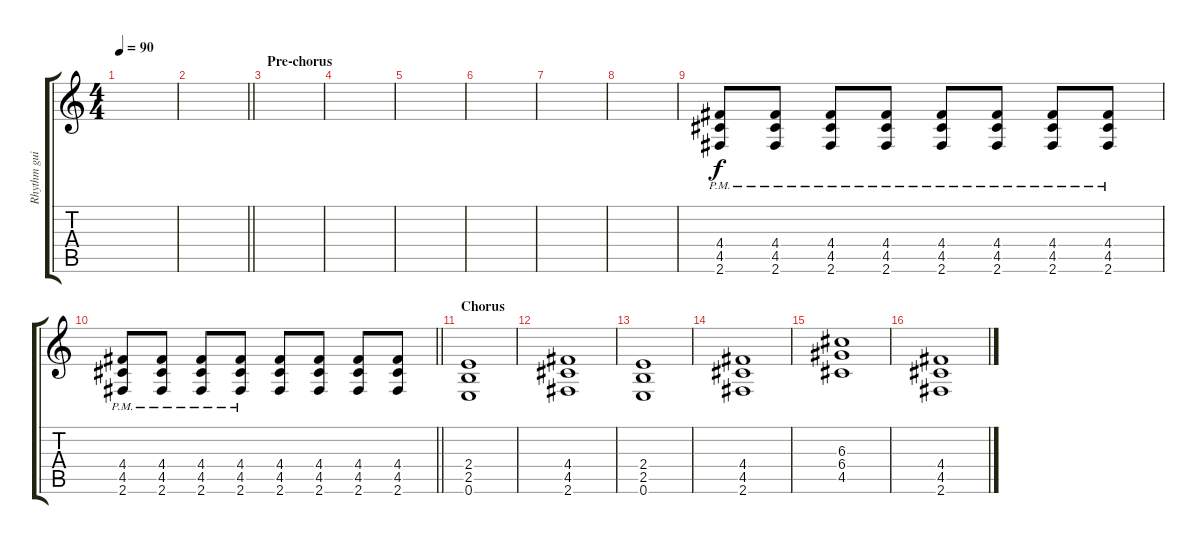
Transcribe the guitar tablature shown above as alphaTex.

\track ("Rhythm guitar" "Rhythm gui") {instrument distortionguitar}
\staff {score tabs}
\tuning (E4 B3 G3 D3 A2 E2) {hide}
\ts (4 4)
\tempo 90
\clef g2
\ks c
|
\barLineRight lightlight
|
\section ("" "Pre-chorus")
|
|
|
|
|
|
(4.4{pm} 4.5{pm} 2.6{pm}).8 (4.4{pm} 4.5{pm} 2.6{pm}).8 (4.4{pm} 4.5{pm} 2.6{pm}).8 (4.4{pm} 4.5{pm} 2.6{pm}).8 (4.4{pm} 4.5{pm} 2.6{pm}).8 (4.4{pm} 4.5{pm} 2.6{pm}).8 (4.4{pm} 4.5{pm} 2.6{pm}).8 (4.4{pm} 4.5{pm} 2.6{pm}).8 |
\barLineRight lightlight
(4.4{pm} 4.5{pm} 2.6{pm}).8 (4.4{pm} 4.5{pm} 2.6{pm}).8 (4.4{pm} 4.5{pm} 2.6{pm}).8 (4.4{pm} 4.5{pm} 2.6{pm}).8 (4.4 4.5 2.6).8 (4.4 4.5 2.6).8 (4.4 4.5 2.6).8 (4.4 4.5 2.6).8 |
\section ("" "Chorus")
(2.4 2.5 0.6).1 |
(4.4 4.5 2.6).1 |
(2.4 2.5 0.6).1 |
(4.4 4.5 2.6).1 |
(6.3 6.4 4.5).1 |
(4.4 4.5 2.6).1
